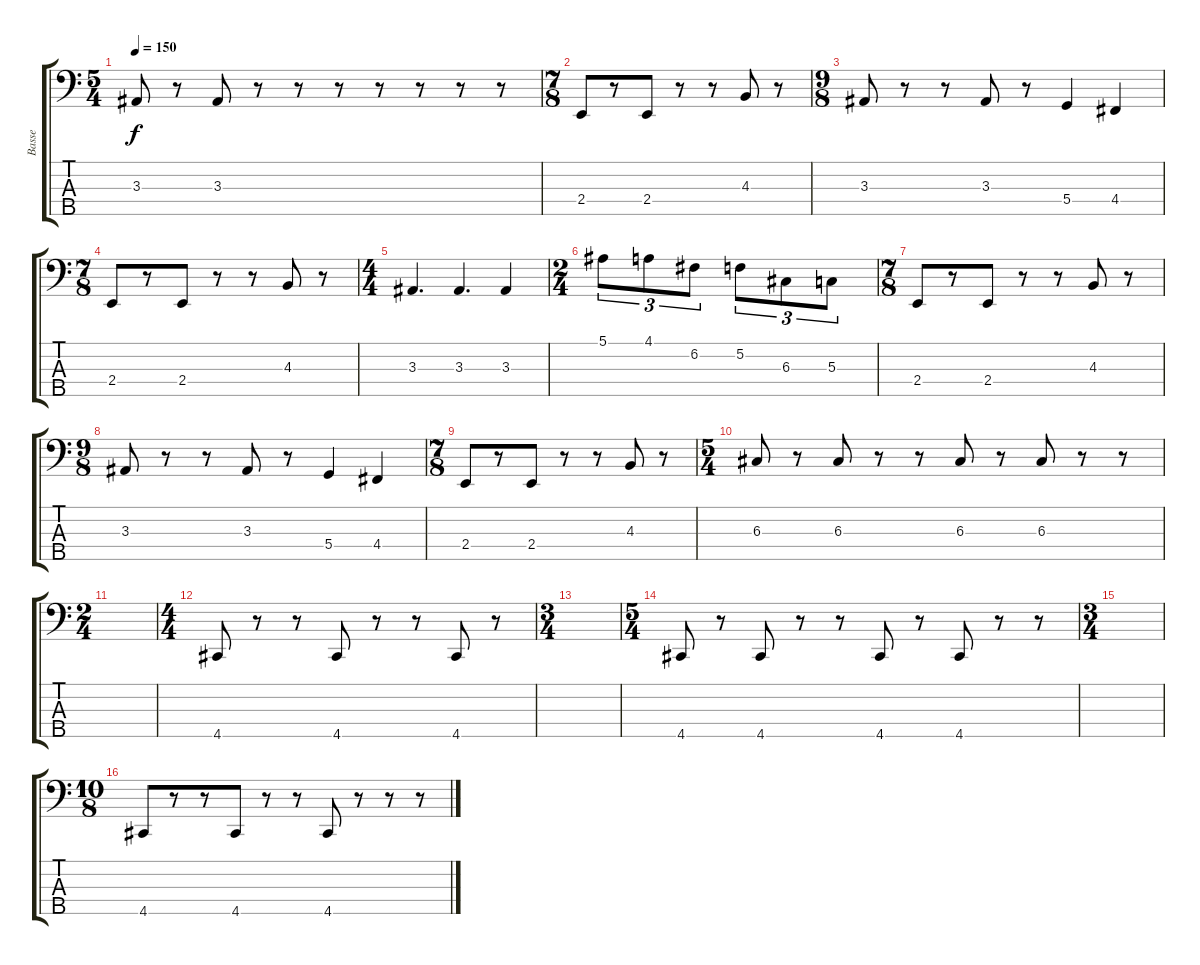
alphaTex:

\track ("Basse" "Basse") {solo instrument electricbasspick}
\staff {score tabs}
\tuning (F2 C2 G1 D1 A0) {hide}
\ts (5 4)
\tempo 150
\clef f4
\ks c
3.3.8{dy f} r.8 3.3.8 r.8 r.8 r.8 r.8 r.8 r.8 r.8 |
\ts (7 8)
2.4.8 r.8 2.4.8 r.8 r.8 4.3.8 r.8 |
\ts (9 8)
3.3.8 r.8 r.8 3.3.8 r.8 5.4.4 4.4.4 |
\ts (7 8)
2.4.8 r.8 2.4.8 r.8 r.8 4.3.8 r.8 |
\ts (4 4)
3.3.4{d} 3.3.4{d} 3.3.4 |
\ts (2 4)
5.1.8{tu (3 2)} 4.1.8{tu (3 2)} 6.2.8{tu (3 2)} 5.2.8{tu (3 2)} 6.3.8{tu (3 2)} 5.3.8{tu (3 2)} |
\ts (7 8)
2.4.8 r.8 2.4.8 r.8 r.8 4.3.8 r.8 |
\ts (9 8)
3.3.8 r.8 r.8 3.3.8 r.8 5.4.4 4.4.4 |
\ts (7 8)
2.4.8 r.8 2.4.8 r.8 r.8 4.3.8 r.8 |
\ts (5 4)
6.3.8 r.8 6.3.8 r.8 r.8 6.3.8 r.8 6.3.8 r.8 r.8 |
\ts (2 4)
|
\ts (4 4)
4.5.8 r.8 r.8 4.5.8 r.8 r.8 4.5.8 r.8 |
\ts (3 4)
|
\ts (5 4)
4.5.8 r.8 4.5.8 r.8 r.8 4.5.8 r.8 4.5.8 r.8 r.8 |
\ts (3 4)
|
\ts (10 8)
4.5.8 r.8 r.8 4.5.8 r.8 r.8 4.5.8 r.8 r.8 r.8
